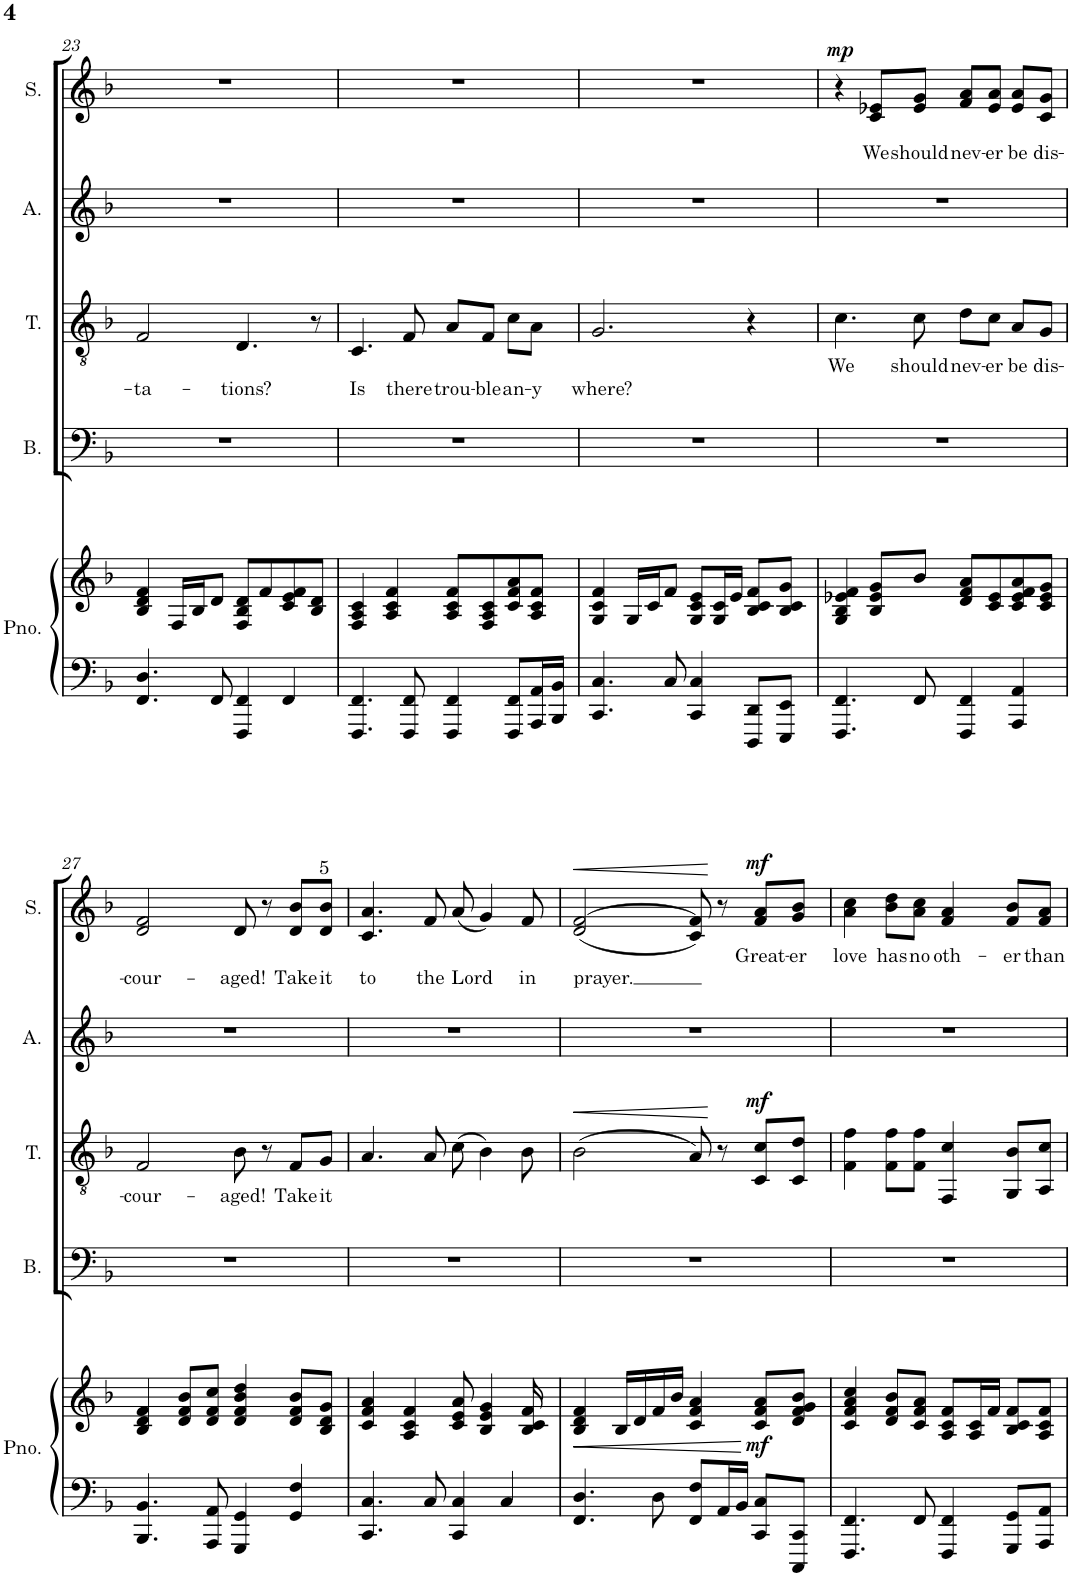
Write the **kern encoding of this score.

**kern	**kern	**dynam	**kern	**kern	**text	**text	**dynam	**kern	**kern	**text	**text	**dynam
*part5	*part5	*part5	*part4	*part3	*part3	*part3	*part3	*part2	*part1	*part1	*part1	*part1
*staff6	*staff5	*staff5/6	*staff4	*staff3	*staff3	*staff3	*staff3	*staff2	*staff1	*staff1	*staff1	*staff1
*I"Piano	*	*	*I"Bass	*I"Tenor	*	*	*	*I"Alto	*I"Soprano	*	*	*
*I'Pno.	*	*	*I'B.	*I'T.	*	*	*	*I'A.	*I'S.	*	*	*
!!LO:PB:g=z
*clefF4	*clefG2	*	*clefF4	*clefGv2	*	*	*	*clefG2	*clefG2	*	*	*
*k[b-]	*k[b-]	*	*k[b-]	*k[b-]	*	*	*	*k[b-]	*k[b-]	*	*	*
*	*	*	*	*F:	*	*	*	*	*F:	*	*	*
*M4/4	*M4/4	*	*M4/4	*M4/4	*	*	*	*M4/4	*M4/4	*	*	*
=23	=23	=23	=23	=23	=23	=23	=23	=23	=23	=23	=23	=23
!	!	!	!	!	!	!LO:LY:b	!	!	!	!	!	!
4.FF/ 4.D/	4B-/ 4d/ 4f/	.	1r	2F/	.	-ta-	.	1r	1r	.	.	.
.	16F/LL	.	.	.	.	.	.	.	.	.	.	.
.	16B-/J	.	.	.	.	.	.	.	.	.	.	.
8FF/	8d/J	.	.	.	.	.	.	.	.	.	.	.
!	!	!	!	!	!	!LO:LY:b	!	!	!	!	!	!
4FFF/ 4FF/	8F/ 8B-/ 8d/L	.	.	4.D/	.	-tions?	.	.	.	.	.	.
.	8f/	.	.	.	.	.	.	.	.	.	.	.
4FF/	8c/ 8e/ 8f/	.	.	.	.	.	.	.	.	.	.	.
.	8B-/ 8d/J	.	.	8r	.	.	.	.	.	.	.	.
=24	=24	=24	=24	=24	=24	=24	=24	=24	=24	=24	=24	=24
!	!	!	!	!	!	!LO:LY:b	!	!	!	!	!	!
4.FFF/ 4.FF/	4F/ 4A/ 4c/	.	1r	4.C/	.	Is	.	1r	1r	.	.	.
.	4A/ 4c/ 4f/	.	.	.	.	.	.	.	.	.	.	.
!	!	!	!	!	!	!LO:LY:b	!	!	!	!	!	!
8FFF/ 8FF/	.	.	.	8F/	.	there	.	.	.	.	.	.
!	!	!	!	!	!	!LO:LY:b	!	!	!	!	!	!
4FFF/ 4FF/	8A/ 8c/ 8f/L	.	.	8A/L	.	trou-	.	.	.	.	.	.
!	!	!	!	!	!	!LO:LY:b	!	!	!	!	!	!
.	8F/ 8A/ 8c/	.	.	8F/J	.	-ble	.	.	.	.	.	.
!	!	!	!	!	!	!LO:LY:b	!	!	!	!	!	!
8FFF/ 8FF/L	8c/ 8f/ 8a/	.	.	8c\L	.	an-	.	.	.	.	.	.
!	!	!	!	!	!	!LO:LY:b	!	!	!	!	!	!
16AAA/ 16AA/L	8A/ 8c/ 8f/J	.	.	8A\J	.	-y	.	.	.	.	.	.
16BBB-/ 16BB-/JJ	.	.	.	.	.	.	.	.	.	.	.	.
=25	=25	=25	=25	=25	=25	=25	=25	=25	=25	=25	=25	=25
!	!	!	!	!	!	!LO:LY:b	!	!	!	!	!	!
4.CC/ 4.C/	4G/ 4c/ 4f/	.	1r	2.G/	.	where?	.	1r	1r	.	.	.
.	16G/LL	.	.	.	.	.	.	.	.	.	.	.
.	16c/J	.	.	.	.	.	.	.	.	.	.	.
8C/	8f/J	.	.	.	.	.	.	.	.	.	.	.
4CC/ 4C/	8G/ 8c/ 8e/L	.	.	.	.	.	.	.	.	.	.	.
.	16G/ 16c/L	.	.	.	.	.	.	.	.	.	.	.
.	16e/JJ	.	.	.	.	.	.	.	.	.	.	.
8DDD/ 8DD/L	8B-/ 8c/ 8f/L	.	.	4r	.	.	.	.	.	.	.	.
8EEE/ 8EE/J	8B-/ 8c/ 8g/J	.	.	.	.	.	.	.	.	.	.	.
=26	=26	=26	=26	=26	=26	=26	=26	=26	=26	=26	=26	=26
!	!	!	!	!	!LO:LY:b	!	!	!	!	!	!	!LO:DY:a
4.FFF/ 4.FF/	4G/ 4B-/ 4e-X/ 4f/	.	1r	4.c\	We	.	.	1r	4r	.	.	mp
!	!	!	!	!	!	!	!	!	!	!	!LO:LY:b	!
.	8B-/ 8e-/ 8g/L	.	.	.	.	.	.	.	8c/ 8e-X/L	.	We	.
!	!	!	!	!	!LO:LY:b	!	!	!	!	!	!LO:LY:b	!
8FF/	8b-/J	.	.	8c\	should	.	.	.	8e-/ 8g/J	.	should	.
!	!	!	!	!	!LO:LY:b	!	!	!	!	!	!LO:LY:b	!
4FFF/ 4FF/	8d/ 8f/ 8a/L	.	.	8d\L	nev-	.	.	.	8f/ 8a/L	.	nev-	.
!	!	!	!	!	!LO:LY:b	!	!	!	!	!	!LO:LY:b	!
.	8c/ 8e-/	.	.	8c\J	-er	.	.	.	8e-/ 8a/J	.	-er	.
!	!	!	!	!	!LO:LY:b	!	!	!	!	!	!LO:LY:b	!
4AAA/ 4AA/	8c/ 8e-/ 8f/ 8a/	.	.	8A/L	be	.	.	.	8e-/ 8a/L	.	be	.
!	!	!	!	!	!LO:LY:b	!	!	!	!	!	!LO:LY:b	!
.	8c/ 8e-/ 8g/J	.	.	8G/J	dis-	.	.	.	8c/ 8g/J	.	dis-	.
!!LO:LB:g=z
=27	=27	=27	=27	=27	=27	=27	=27	=27	=27	=27	=27	=27
!	!	!	!	!	!LO:LY:b	!	!	!	!	!	!LO:LY:b	!
4.BBB-/ 4.BB-/	4B-/ 4d/ 4f/	.	1r	2F/	-cour-	.	.	1r	2d/ 2f/	.	-cour-	.
.	8d/ 8f/ 8b-/L	.	.	.	.	.	.	.	.	.	.	.
8AAA/ 8AA/	8d/ 8f/ 8cc/J	.	.	.	.	.	.	.	.	.	.	.
!	!	!	!	!	!LO:LY:b	!	!	!	!	!	!LO:LY:b	!
4GGG/ 4GG/	4d/ 4f/ 4b-/ 4dd/	.	.	8B-\	-aged!	.	.	.	8d/	.	-aged!	.
.	.	.	.	8r	.	.	.	.	8r	.	.	.
!	!	!	!	!	!LO:LY:b	!	!	!	!	!	!LO:LY:b	!
4GG/ 4F/	8d/ 8f/ 8b-/L	.	.	8F/L	Take	.	.	.	8d/ 8b-/L	.	Take	.
!	!	!	!	!	!	!	!	!	!LO:TX:a:t=5	!	!	!
!	!	!	!	!	!LO:LY:b	!	!	!	!	!	!LO:LY:b	!
.	8B-/ 8d/ 8g/J	.	.	8G/J	it	.	.	.	8d/ 8b-/J	.	it	.
=28	=28	=28	=28	=28	=28	=28	=28	=28	=28	=28	=28	=28
!	!	!	!	!	!	!	!	!	!	!	!LO:LY:b	!
4.CC/ 4.C/	4c/ 4f/ 4a/	.	1r	4.A/	.	.	.	1r	4.c/ 4.a/	.	to	.
.	4A/ 4c/ 4f/	.	.	.	.	.	.	.	.	.	.	.
!	!	!	!	!	!	!	!	!	!	!	!LO:LY:b	!
8C/	.	.	.	8A/	.	.	.	.	8f/	.	the	.
!	!	!	!	!	!	!	!	!	!	!	!LO:LY:b	!
4CC/ 4C/	8c/ 8e/ 8a/	.	.	(>8c\	.	.	.	.	(<8a/	.	Lord	.
.	4B-/ 4e/ 4g/	.	.	4B-\)	.	.	.	.	4g/)	.	.	.
4C/	.	.	.	.	.	.	.	.	.	.	.	.
!	!	!	!	!	!	!	!	!	!	!	!LO:LY:b	!
.	16B-/ 16c/ 16f/	.	.	8B-\	.	.	.	.	8f/	.	in	.
.	16ryy	.	.	.	.	.	.	.	.	.	.	.
=29	=29	=29	=29	=29	=29	=29	=29	=29	=29	=29	=29	=29
!	!	!LO:HP:b	!	!	!	!	!LO:HP:b	!	!	!	!LO:LY:b	!LO:HP:b
4.FF/ 4.D/	4B-/ 4d/ 4f/	<	1r	(>2B-\	.	.	<	1r	(<2d/ [2f/	.	prayer.	<
.	16B-/LL	.	.	.	.	.	.	.	.	.	.	.
.	16d/	.	.	.	.	.	.	.	.	.	.	.
8D\	16f/	.	.	.	.	.	.	.	.	.	.	.
.	16b-/JJ	.	.	.	.	.	.	.	.	.	.	.
8FF/ 8F/L	4c/ 4f/ 4a/	.	.	8A/)	.	.	.	.	8c/ 8f/])	.	.	.
16AA/L	.	.	.	8r	.	.	[	.	8r	.	.	[
16BB-/JJ	.	.	.	.	.	.	.	.	.	.	.	.
!	!	!LO:DY:n=1:b	!	!	!	!	!LO:DY:a	!	!	!LO:LY:b	!	!LO:DY:a
8CC/ 8C/L	8c/ 8f/ 8a/L	[ mf	.	8C/ 8c/L	.	.	mf	.	8f/ 8a/L	Great-	.	mf
!	!	!	!	!	!	!	!	!	!	!LO:LY:b	!	!
8CCC/ 8CC/J	8d/ 8f/ 8g/ 8b-/J	.	.	8C/ 8d/J	.	.	.	.	8g/ 8b-/J	-er	.	.
=30	=30	=30	=30	=30	=30	=30	=30	=30	=30	=30	=30	=30
!	!	!	!	!	!	!	!	!	!	!LO:LY:b	!	!
4.FFF/ 4.FF/	4c/ 4f/ 4a/ 4cc/	.	1r	4F\ 4f\	.	.	.	1r	4a\ 4cc\	love	.	.
!	!	!	!	!	!	!	!	!	!	!LO:LY:b	!	!
.	8d/ 8f/ 8b-/L	.	.	8F\ 8f\L	.	.	.	.	8b-\ 8dd\L	has	.	.
!	!	!	!	!	!	!	!	!	!	!LO:LY:b	!	!
8FF/	8c/ 8f/ 8a/J	.	.	8F\ 8f\J	.	.	.	.	8a\ 8cc\J	no	.	.
!	!	!	!	!	!	!	!	!	!	!LO:LY:b	!	!
4FFF/ 4FF/	8A/ 8c/ 8f/L	.	.	4FF/ 4c/	.	.	.	.	4f/ 4a/	oth-	.	.
.	16A/ 16c/L	.	.	.	.	.	.	.	.	.	.	.
.	16f/JJ	.	.	.	.	.	.	.	.	.	.	.
!	!	!	!	!	!	!	!	!	!	!LO:LY:b	!	!
8GGG/ 8GG/L	8B-/ 8c/ 8f/L	.	.	8GG/ 8B-/L	.	.	.	.	8f/ 8b-/L	-er	.	.
!	!	!	!	!	!	!	!	!	!	!LO:LY:b	!	!
8AAA/ 8AA/J	8A/ 8c/ 8f/J	.	.	8AA/ 8c/J	.	.	.	.	8f/ 8a/J	than	.	.
=	=	=	=	=	=	=	=	=	=	=	=	=
*-	*-	*-	*-	*-	*-	*-	*-	*-	*-	*-	*-	*-
